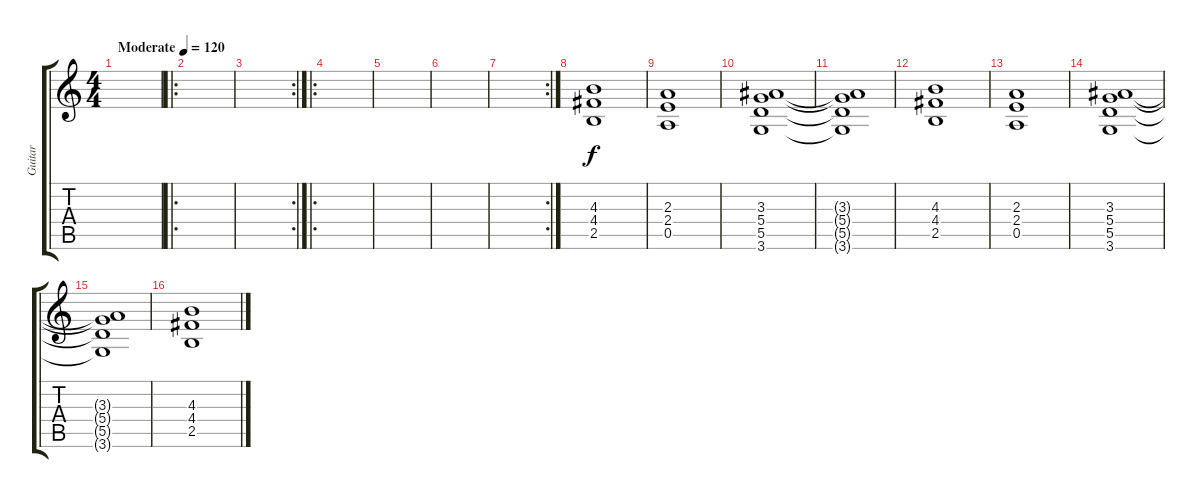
\track ("Guitar" "Guitar") {instrument electricguitarjazz}
\staff {score tabs}
\tuning (E4 B3 G3 D3 A2 E2) {hide}
\ts (4 4)
\tempo (120 "Moderate")
\clef g2
\ks c
|
\ro
|
\rc 2
|
\ro
|
|
|
\rc 2
|
(4.3 4.4 2.5).1 |
(2.3 2.4 0.5).1 |
(3.3 5.4 5.5 3.6).1 |
(3.3{t} 5.4{t} 5.5{t} 3.6{t}).1 |
(4.3 4.4 2.5).1 |
(2.3 2.4 0.5).1 |
(3.3 5.4 5.5 3.6).1 |
(3.3{t} 5.4{t} 5.5{t} 3.6{t}).1 |
(4.3 4.4 2.5).1
